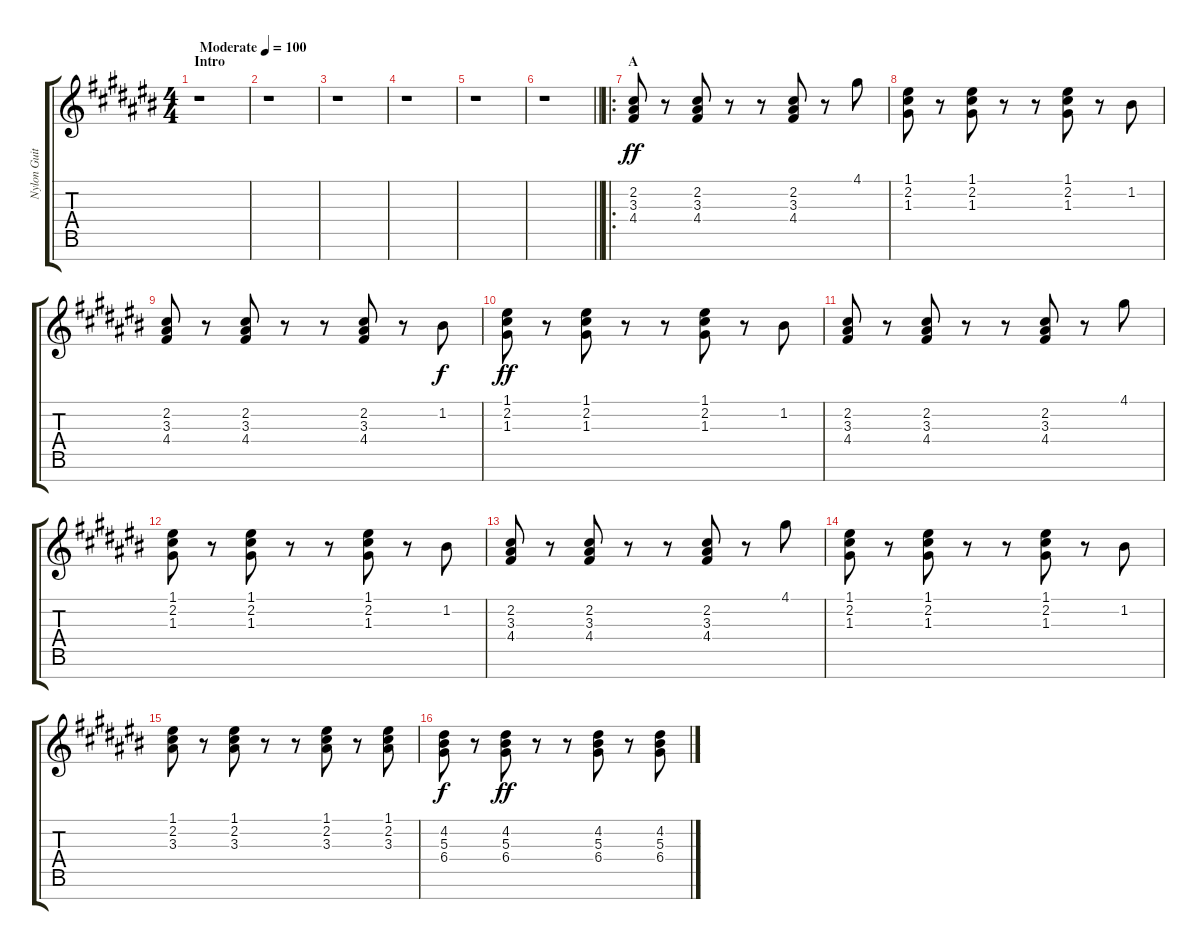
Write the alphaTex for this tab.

\track ("Nylon Guitar" "Nylon Guit") {instrument acousticguitarnylon}
\staff {score tabs}
\tuning (E4 B3 G3 D3 A2 E2 B1) {hide}
\ts (4 4)
\section ("" "Intro")
\tempo (100 "Moderate")
\clef g2
\ks c#
r.1{dy ff instrument acousticguitarnylon} |
r.1 |
r.1 |
r.1 |
r.1 |
\barLineRight lightlight
r.1 |
\ro
\section ("" "A")
(2.2 3.3 4.4).8{balance 2} r.8 (2.2 3.3 4.4).8{balance 14} r.8 r.8 (2.2 3.3 4.4).8{balance 2} r.8 4.1.8 |
(1.1 2.2 1.3).8{balance 14} r.8 (1.1 2.2 1.3).8{balance 2} r.8 r.8 (1.1 2.2 1.3).8{balance 14} r.8 1.2.8 |
(2.2 3.3 4.4).8{balance 2} r.8 (2.2 3.3 4.4).8{balance 14} r.8 r.8 (2.2 3.3 4.4).8{balance 2} r.8 1.2.8{dy f} |
(1.1 2.2 1.3).8{dy ff balance 14} r.8 (1.1 2.2 1.3).8{balance 2} r.8 r.8 (1.1 2.2 1.3).8{balance 14} r.8 1.2.8 |
(2.2 3.3 4.4).8{balance 2} r.8 (2.2 3.3 4.4).8{balance 14} r.8 r.8 (2.2 3.3 4.4).8{balance 2} r.8 4.1.8 |
(1.1 2.2 1.3).8{balance 14} r.8 (1.1 2.2 1.3).8{balance 2} r.8 r.8 (1.1 2.2 1.3).8{balance 14} r.8 1.2.8 |
(2.2 3.3 4.4).8{balance 2} r.8 (2.2 3.3 4.4).8{balance 14} r.8 r.8 (2.2 3.3 4.4).8{balance 2} r.8 4.1.8 |
(1.1 2.2 1.3).8{balance 14} r.8 (1.1 2.2 1.3).8{balance 2} r.8 r.8 (1.1 2.2 1.3).8{balance 14} r.8 1.2.8 |
(1.1 2.2 3.3).8{balance 2} r.8 (1.1 2.2 3.3).8{balance 14} r.8 r.8 (1.1 2.2 3.3).8{balance 2} r.8 (1.1 2.2 3.3).8 |
(4.2 5.3 6.4).8{dy f balance 14} r.8 (4.2 5.3 6.4).8{dy ff balance 2} r.8 r.8 (4.2 5.3 6.4).8{balance 14} r.8 (4.2 5.3 6.4).8
